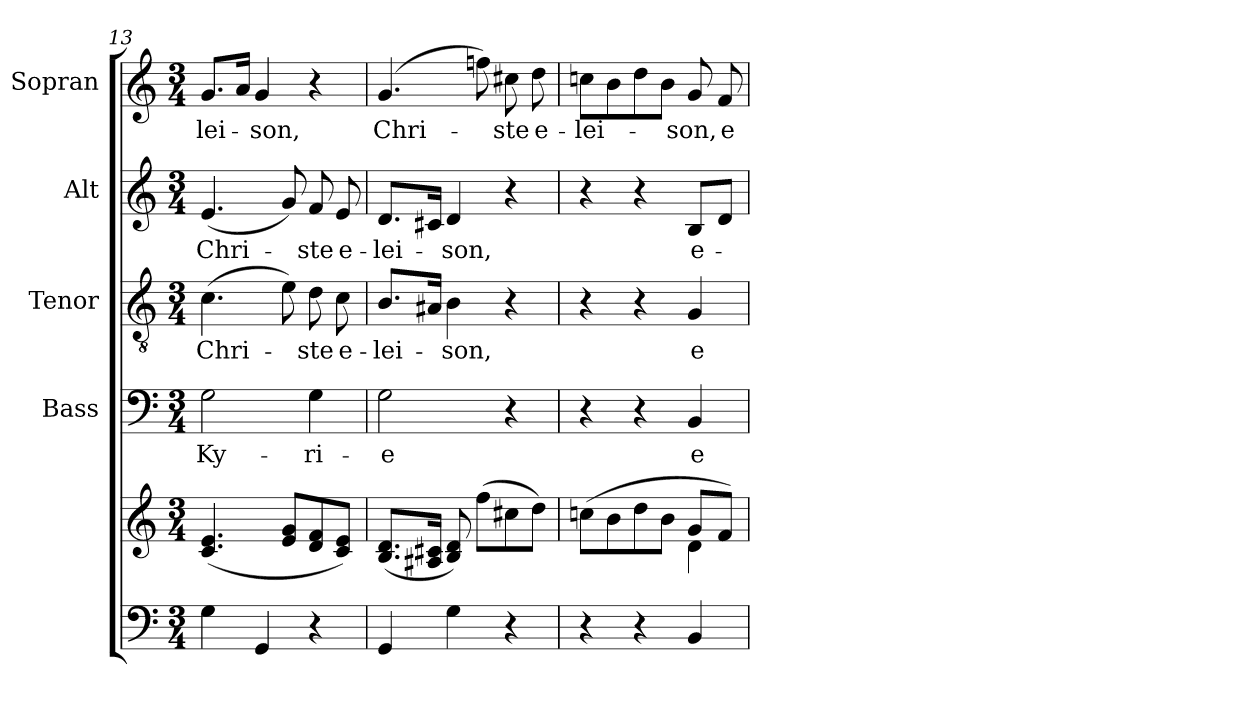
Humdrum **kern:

**kern	**kern	**kern	**text	**kern	**text	**kern	**text	**kern	**text
*part5	*part5	*part4	*part4	*part3	*part3	*part2	*part2	*part1	*part1
*staff6	*staff5	*staff4	*staff4	*staff3	*staff3	*staff2	*staff2	*staff1	*staff1
*	*	*I"Bass	*	*I"Tenor	*	*I"Alt	*	*I"Sopran	*
*	*	*I'B.	*	*I'T.	*	*I'A.	*	*I'S.	*
*clefF4	*clefG2	*clefF4	*	*clefGv2	*	*clefG2	*	*clefG2	*
*k[]	*k[]	*k[]	*	*k[]	*	*k[]	*	*k[]	*
*C:	*C:	*C:	*	*C:	*	*C:	*	*C:	*
*M3/4	*M3/4	*M3/4	*	*M3/4	*	*M3/4	*	*M3/4	*
=13	=13	=13	=13	=13	=13	=13	=13	=13	=13
!	!	!	!LO:LY:b	!	!LO:LY:b	!	!LO:LY:b	!	!LO:LY:b
4G\	(<4.c/ 4.e/	2G\	Ky-	(>4.c\	Chri-	(<4.e/	Chri-	8.g/L	-lei-
.	.	.	.	.	.	.	.	16a/Jk	.
!	!	!	!	!	!	!	!	!	!LO:LY:b
4GG/	.	.	.	.	.	.	.	4g/	-son,
.	8e/ 8g/L	.	.	8e\)	.	8g/)	.	.	.
!	!	!	!LO:LY:b	!	!LO:LY:b	!	!LO:LY:b	!	!
4r	8d/ 8f/	4G\	-ri-	8d\	-ste	8f/	-ste	4r	.
!	!	!	!	!	!LO:LY:b	!	!LO:LY:b	!	!
.	8c/ 8e/J)	.	.	8c\	e-	8e/	e-	.	.
!!LO:PB:g=z
=14	=14	=14	=14	=14	=14	=14	=14	=14	=14
!	!	!	!LO:LY:b	!	!LO:LY:b	!	!LO:LY:b	!	!LO:LY:b
4GG/	(<8.B/ 8.d/L	2G\	-e	8.B/L	-lei-	8.d/L	-lei-	(4.g/	Chri-
.	16A#X/ 16c#X/Jk	.	.	16A#X/Jk	.	16c#X/Jk	.	.	.
!	!	!	!	!	!LO:LY:b	!	!LO:LY:b	!	!
4G\	8B/ 8d/)	.	.	4B\	-son,	4d/	-son,	.	.
.	(>8ff\L	.	.	.	.	.	.	8ffn\)	.
!	!	!	!	!	!	!	!	!	!LO:LY:b
4r	8cc#X\	4r	.	4r	.	4r	.	8cc#X\	-ste
!	!	!	!	!	!	!	!	!	!LO:LY:b
.	8dd\J)	.	.	.	.	.	.	8dd\	e-
=15	=15	=15	=15	=15	=15	=15	=15	=15	=15
*	*^	*	*	*	*	*	*	*	*
!	!	!	!	!	!	!	!	!	!	!LO:LY:b
4r	(>8ccn\L	2ryy	4r	.	4r	.	4r	.	8ccn\L	-lei-
.	8b\	.	.	.	.	.	.	.	8b\	.
4r	8dd\	.	4r	.	4r	.	4r	.	8dd\	.
.	8b\J	.	.	.	.	.	.	.	8b\J	.
!	!	!	!	!LO:LY:b	!	!LO:LY:b	!	!LO:LY:b	!	!LO:LY:b
4BB/	8g/L	4d\	4BB/	e-	4G/	e-	8B/L	e-	8g/	-son,
!	!	!	!	!	!	!	!	!	!	!LO:LY:b
.	8f/J)	.	.	.	.	.	8d/J	.	8f/	e-
*	*v	*v	*	*	*	*	*	*	*	*
=	=	=	=	=	=	=	=	=	=
*-	*-	*-	*-	*-	*-	*-	*-	*-	*-
